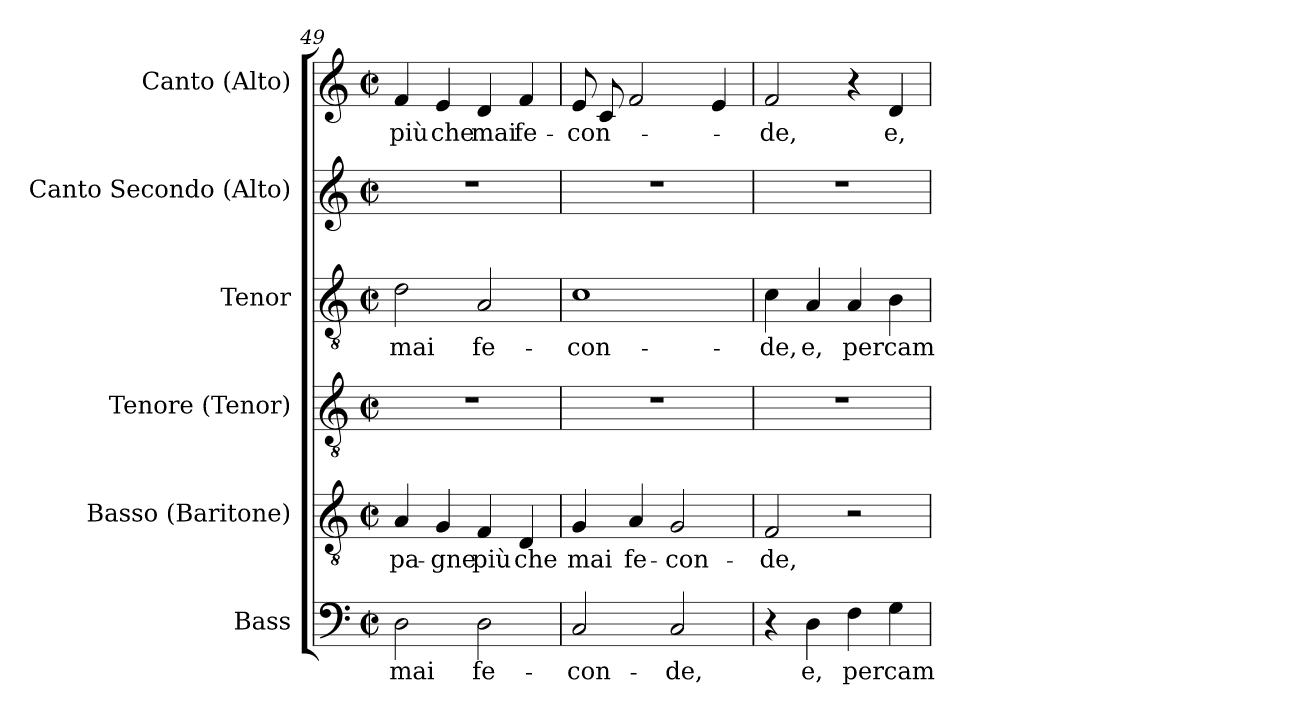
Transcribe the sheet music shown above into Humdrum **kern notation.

**kern	**text	**kern	**text	**kern	**kern	**text	**kern	**kern	**text
*part6	*part6	*part5	*part5	*part4	*part3	*part3	*part2	*part1	*part1
*staff6	*staff6	*staff5	*staff5	*staff4	*staff3	*staff3	*staff2	*staff1	*staff1
*I"Bass	*	*I"Basso (Baritone)	*	*I"Tenore (Tenor)	*I"Tenor	*	*I"Canto Secondo (Alto)	*I"Canto (Alto)	*
*I'B.	*	*I'Bar.	*	*I'T.	*I'T.	*	*I'A.	*I'A.	*
*clefF4	*	*clefGv2	*	*clefGv2	*clefGv2	*	*clefG2	*clefG2	*
*	*	*ITrd7c12	*	*ITrd7c12	*ITrd7c12	*	*	*	*
*k[]	*	*k[]	*	*k[]	*k[]	*	*k[]	*k[]	*
*C:	*	*C:	*	*C:	*C:	*	*C:	*C:	*
*M2/2	*	*M2/2	*	*M2/2	*M2/2	*	*M2/2	*M2/2	*
*met(c|)	*	*met(c|)	*	*met(c|)	*met(c|)	*	*met(c|)	*met(c|)	*
=49	=49	=49	=49	=49	=49	=49	=49	=49	=49
!	!LO:LY:b:color=#000000	!	!	!	!	!	!	!	!
!	!	!	!LO:LY:b:color=#000000	!	!	!	!	!	!
!	!	!	!	!	!	!LO:LY:b:color=#000000	!	!	!
!	!	!	!	!	!	!	!	!	!LO:LY:b:color=#000000
2Di\	mai	4AAi/	-pa-	1r	2Di\	mai	1r	4fi/	più
!	!	!	!LO:LY:b:color=#000000	!	!	!	!	!	!
!	!	!	!	!	!	!	!	!	!LO:LY:b:color=#000000
.	.	4GGi/	-gne	.	.	.	.	4ei/	che
!	!LO:LY:b:color=#000000	!	!	!	!	!	!	!	!
!	!	!	!LO:LY:b:color=#000000	!	!	!	!	!	!
!	!	!	!	!	!	!LO:LY:b:color=#000000	!	!	!
!	!	!	!	!	!	!	!	!	!LO:LY:b:color=#000000
2Di\	fe-	4FFi/	più	.	2AAi/	fe-	.	4di/	mai
!	!	!	!LO:LY:b:color=#000000	!	!	!	!	!	!
!	!	!	!	!	!	!	!	!	!LO:LY:b:color=#000000
.	.	4DDi/	che	.	.	.	.	4fi/	fe-
=50	=50	=50	=50	=50	=50	=50	=50	=50	=50
!	!LO:LY:b:color=#000000	!	!	!	!	!	!	!	!
!	!	!	!LO:LY:b:color=#000000	!	!	!	!	!	!
!	!	!	!	!	!	!LO:LY:b:color=#000000	!	!	!
!	!	!	!	!	!	!	!	!	!LO:LY:b:color=#000000
2Ci/	-con-	4GGi/	mai	1r	1Ci	-con-	1r	8ei/	-con-
.	.	.	.	.	.	.	.	8ci/	.
!	!	!	!LO:LY:b:color=#000000	!	!	!	!	!	!
.	.	4AAi/	fe-	.	.	.	.	2fi/	.
!	!LO:LY:b:color=#000000	!	!	!	!	!	!	!	!
!	!	!	!LO:LY:b:color=#000000	!	!	!	!	!	!
2Ci/	-de,	2GGi/	-con-	.	.	.	.	.	.
.	.	.	.	.	.	.	.	4ei/	.
=51	=51	=51	=51	=51	=51	=51	=51	=51	=51
!	!	!	!LO:LY:b:color=#000000	!	!	!	!	!	!
!	!	!	!	!	!	!LO:LY:b:color=#000000	!	!	!
!	!	!	!	!	!	!	!	!	!LO:LY:b:color=#000000
4r	.	2FFi/	-de,	1r	4Ci\	-de,	1r	2fi/	-de,
!	!LO:LY:b:color=#000000	!	!	!	!	!	!	!	!
!	!	!	!	!	!	!LO:LY:b:color=#000000	!	!	!
4Di\	e,	.	.	.	4AAi/	e,	.	.	.
!	!LO:LY:b:color=#000000	!	!	!	!	!	!	!	!
!	!	!	!	!	!	!LO:LY:b:color=#000000	!	!	!
4Fi\	per	2r	.	.	4AAi/	per	.	4r	.
!	!LO:LY:b:color=#000000	!	!	!	!	!	!	!	!
!	!	!	!	!	!	!LO:LY:b:color=#000000	!	!	!
!	!	!	!	!	!	!	!	!	!LO:LY:b:color=#000000
4Gi\	cam-	.	.	.	4BBi\	cam-	.	4di/	e,
=	=	=	=	=	=	=	=	=	=
*-	*-	*-	*-	*-	*-	*-	*-	*-	*-
